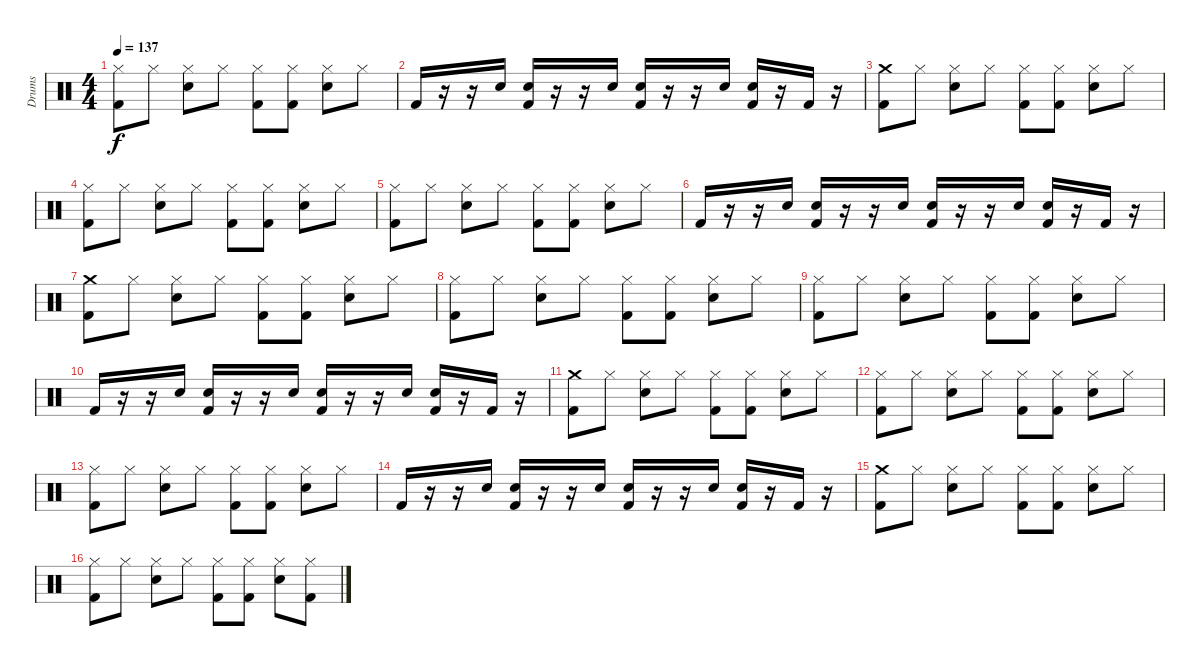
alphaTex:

\track ("Drums" "Drums") {instrument percussion}
\staff {score}
\articulation defaults
\ts (4 4)
\tempo 137
\clef neutral
\ks c
("Hi-Hat (closed)" "Kick (hit) 2").8{dy f} "Hi-Hat (closed)".8 ("Hi-Hat (closed)" "Snare (hit) 2").8 "Hi-Hat (closed)".8 ("Hi-Hat (closed)" "Kick (hit) 2").8 ("Hi-Hat (closed)" "Kick (hit) 2").8 ("Hi-Hat (closed)" "Snare (hit) 2").8 "Hi-Hat (closed)".8 |
"Kick (hit) 2".16 r.16 r.16 "Snare (hit) 2".16 ("Snare (hit) 2" "Kick (hit) 2").16 r.16 r.16 "Snare (hit) 2".16 ("Snare (hit) 2" "Kick (hit) 2").16 r.16 r.16 "Snare (hit) 2".16 ("Snare (hit) 2" "Kick (hit) 2").16 r.16 "Kick (hit) 2".16 r.16 |
("Crash medium (hit)" "Kick (hit) 2").8 "Hi-Hat (closed)".8 ("Hi-Hat (closed)" "Snare (hit) 2").8 "Hi-Hat (closed)".8 ("Hi-Hat (closed)" "Kick (hit) 2").8 ("Hi-Hat (closed)" "Kick (hit) 2").8 ("Hi-Hat (closed)" "Snare (hit) 2").8 "Hi-Hat (closed)".8 |
("Hi-Hat (closed)" "Kick (hit) 2").8 "Hi-Hat (closed)".8 ("Hi-Hat (closed)" "Snare (hit) 2").8 "Hi-Hat (closed)".8 ("Hi-Hat (closed)" "Kick (hit) 2").8 ("Hi-Hat (closed)" "Kick (hit) 2").8 ("Hi-Hat (closed)" "Snare (hit) 2").8 "Hi-Hat (closed)".8 |
("Hi-Hat (closed)" "Kick (hit) 2").8 "Hi-Hat (closed)".8 ("Hi-Hat (closed)" "Snare (hit) 2").8 "Hi-Hat (closed)".8 ("Hi-Hat (closed)" "Kick (hit) 2").8 ("Hi-Hat (closed)" "Kick (hit) 2").8 ("Hi-Hat (closed)" "Snare (hit) 2").8 "Hi-Hat (closed)".8 |
"Kick (hit) 2".16 r.16 r.16 "Snare (hit) 2".16 ("Snare (hit) 2" "Kick (hit) 2").16 r.16 r.16 "Snare (hit) 2".16 ("Snare (hit) 2" "Kick (hit) 2").16 r.16 r.16 "Snare (hit) 2".16 ("Snare (hit) 2" "Kick (hit) 2").16 r.16 "Kick (hit) 2".16 r.16 |
("Crash medium (hit)" "Kick (hit) 2").8 "Hi-Hat (closed)".8 ("Hi-Hat (closed)" "Snare (hit) 2").8 "Hi-Hat (closed)".8 ("Hi-Hat (closed)" "Kick (hit) 2").8 ("Hi-Hat (closed)" "Kick (hit) 2").8 ("Hi-Hat (closed)" "Snare (hit) 2").8 "Hi-Hat (closed)".8 |
("Hi-Hat (closed)" "Kick (hit) 2").8 "Hi-Hat (closed)".8 ("Hi-Hat (closed)" "Snare (hit) 2").8 "Hi-Hat (closed)".8 ("Hi-Hat (closed)" "Kick (hit) 2").8 ("Hi-Hat (closed)" "Kick (hit) 2").8 ("Hi-Hat (closed)" "Snare (hit) 2").8 "Hi-Hat (closed)".8 |
("Hi-Hat (closed)" "Kick (hit) 2").8 "Hi-Hat (closed)".8 ("Hi-Hat (closed)" "Snare (hit) 2").8 "Hi-Hat (closed)".8 ("Hi-Hat (closed)" "Kick (hit) 2").8 ("Hi-Hat (closed)" "Kick (hit) 2").8 ("Hi-Hat (closed)" "Snare (hit) 2").8 "Hi-Hat (closed)".8 |
"Kick (hit) 2".16 r.16 r.16 "Snare (hit) 2".16 ("Snare (hit) 2" "Kick (hit) 2").16 r.16 r.16 "Snare (hit) 2".16 ("Snare (hit) 2" "Kick (hit) 2").16 r.16 r.16 "Snare (hit) 2".16 ("Snare (hit) 2" "Kick (hit) 2").16 r.16 "Kick (hit) 2".16 r.16 |
("Crash medium (hit)" "Kick (hit) 2").8 "Hi-Hat (closed)".8 ("Hi-Hat (closed)" "Snare (hit) 2").8 "Hi-Hat (closed)".8 ("Hi-Hat (closed)" "Kick (hit) 2").8 ("Hi-Hat (closed)" "Kick (hit) 2").8 ("Hi-Hat (closed)" "Snare (hit) 2").8 "Hi-Hat (closed)".8 |
("Hi-Hat (closed)" "Kick (hit) 2").8 "Hi-Hat (closed)".8 ("Hi-Hat (closed)" "Snare (hit) 2").8 "Hi-Hat (closed)".8 ("Hi-Hat (closed)" "Kick (hit) 2").8 ("Hi-Hat (closed)" "Kick (hit) 2").8 ("Hi-Hat (closed)" "Snare (hit) 2").8 "Hi-Hat (closed)".8 |
("Hi-Hat (closed)" "Kick (hit) 2").8 "Hi-Hat (closed)".8 ("Hi-Hat (closed)" "Snare (hit) 2").8 "Hi-Hat (closed)".8 ("Hi-Hat (closed)" "Kick (hit) 2").8 ("Hi-Hat (closed)" "Kick (hit) 2").8 ("Hi-Hat (closed)" "Snare (hit) 2").8 "Hi-Hat (closed)".8 |
"Kick (hit) 2".16 r.16 r.16 "Snare (hit) 2".16 ("Snare (hit) 2" "Kick (hit) 2").16 r.16 r.16 "Snare (hit) 2".16 ("Snare (hit) 2" "Kick (hit) 2").16 r.16 r.16 "Snare (hit) 2".16 ("Snare (hit) 2" "Kick (hit) 2").16 r.16 "Kick (hit) 2".16 r.16 |
("Crash medium (hit)" "Kick (hit) 2").8 "Hi-Hat (closed)".8 ("Hi-Hat (closed)" "Snare (hit) 2").8 "Hi-Hat (closed)".8 ("Hi-Hat (closed)" "Kick (hit) 2").8 ("Hi-Hat (closed)" "Kick (hit) 2").8 ("Hi-Hat (closed)" "Snare (hit) 2").8 "Hi-Hat (closed)".8 |
("Hi-Hat (closed)" "Kick (hit) 2").8 "Hi-Hat (closed)".8 ("Hi-Hat (closed)" "Snare (hit) 2").8 "Hi-Hat (closed)".8 ("Hi-Hat (closed)" "Kick (hit) 2").8 ("Hi-Hat (closed)" "Kick (hit) 2").8 ("Hi-Hat (closed)" "Snare (hit) 2").8 ("Hi-Hat (closed)" "Kick (hit) 2").8
